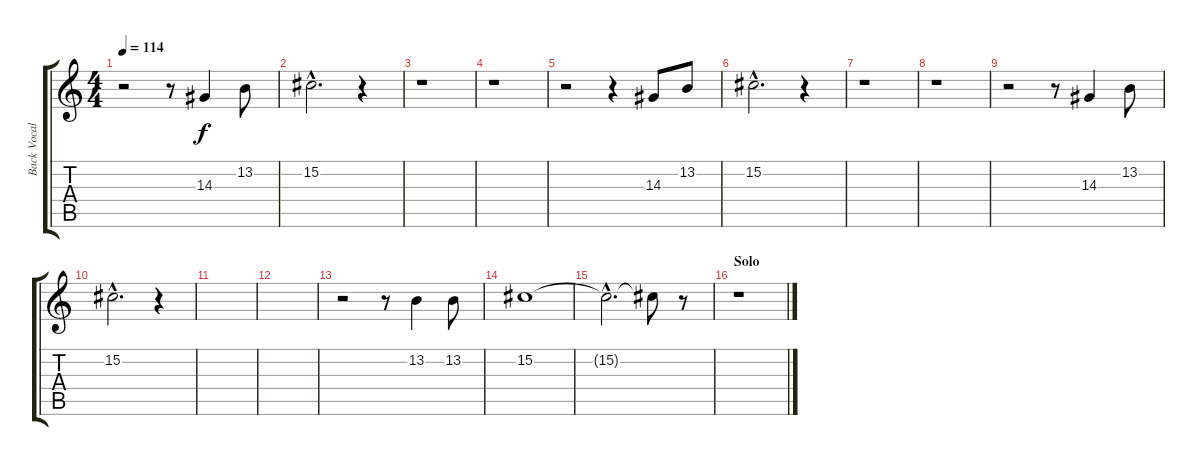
\track ("Back Vocal" "Back Vocal") {instrument viola}
\staff {score tabs}
\tuning (Eb4 Bb3 Gb3 Db3 Ab2 Eb2) {hide}
\ts (4 4)
\tempo 114
\clef g2
\ks c
r.2{dy f} r.8 14.3.4 13.2.8 |
15.2{hac}.2{d} r.4 |
r.1 |
r.1 |
r.2 r.4 14.3.8 13.2.8 |
15.2{hac}.2{d} r.4 |
r.1 |
r.1 |
r.2 r.8 14.3.4 13.2.8 |
15.2{hac}.2{d} r.4 |
|
|
r.2 r.8 13.2.4 13.2.8 |
15.2.1 |
15.2{hac t}.2{d} 15.2{t}.8 r.8 |
\section ("" "Solo")
r.1
